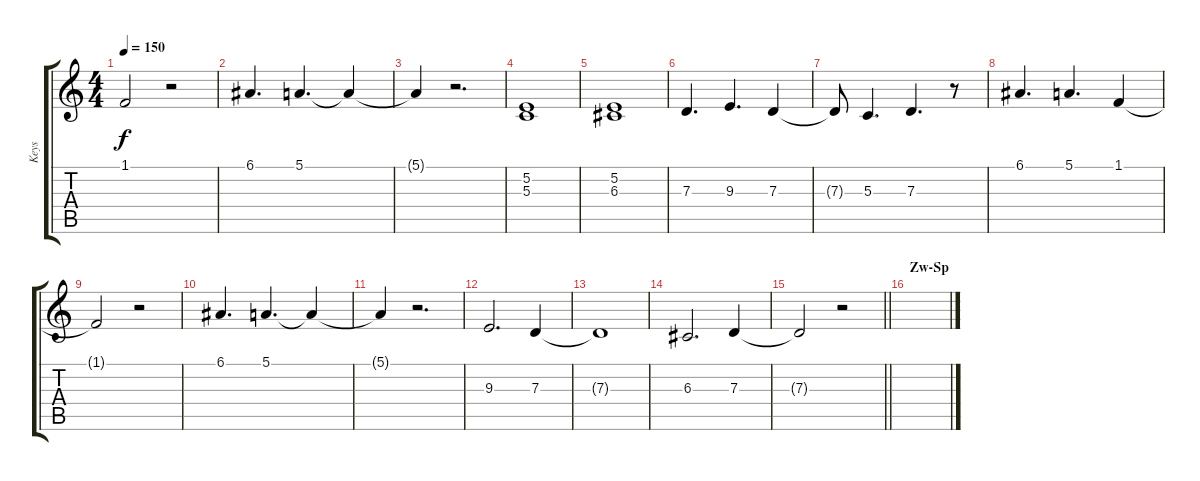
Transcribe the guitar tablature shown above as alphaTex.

\track ("Keys" "Keys") {instrument pad1newage}
\staff {score tabs}
\tuning (E4 B3 G3 D3 A2 E2) {hide}
\ts (4 4)
\tempo 150
\clef g2
\ks c
1.1{t}.2{dy f} r.2 |
6.1.4{d} 5.1.4{d} 5.1{t}.4 |
5.1{t}.4 r.2{d} |
(5.2 5.3).1 |
(5.2 6.3).1 |
7.3.4{d} 9.3.4{d} 7.3.4 |
7.3{t}.8 5.3.4{d} 7.3.4{d} r.8 |
6.1.4{d} 5.1.4{d} 1.1.4 |
1.1{t}.2 r.2 |
6.1.4{d} 5.1.4{d} 5.1{t}.4 |
5.1{t}.4 r.2{d} |
9.3.2{d} 7.3.4 |
7.3{t}.1 |
6.3.2{d} 7.3.4 |
\barLineRight lightlight
7.3{t}.2 r.2 |
\section ("" "Zw-Sp")
